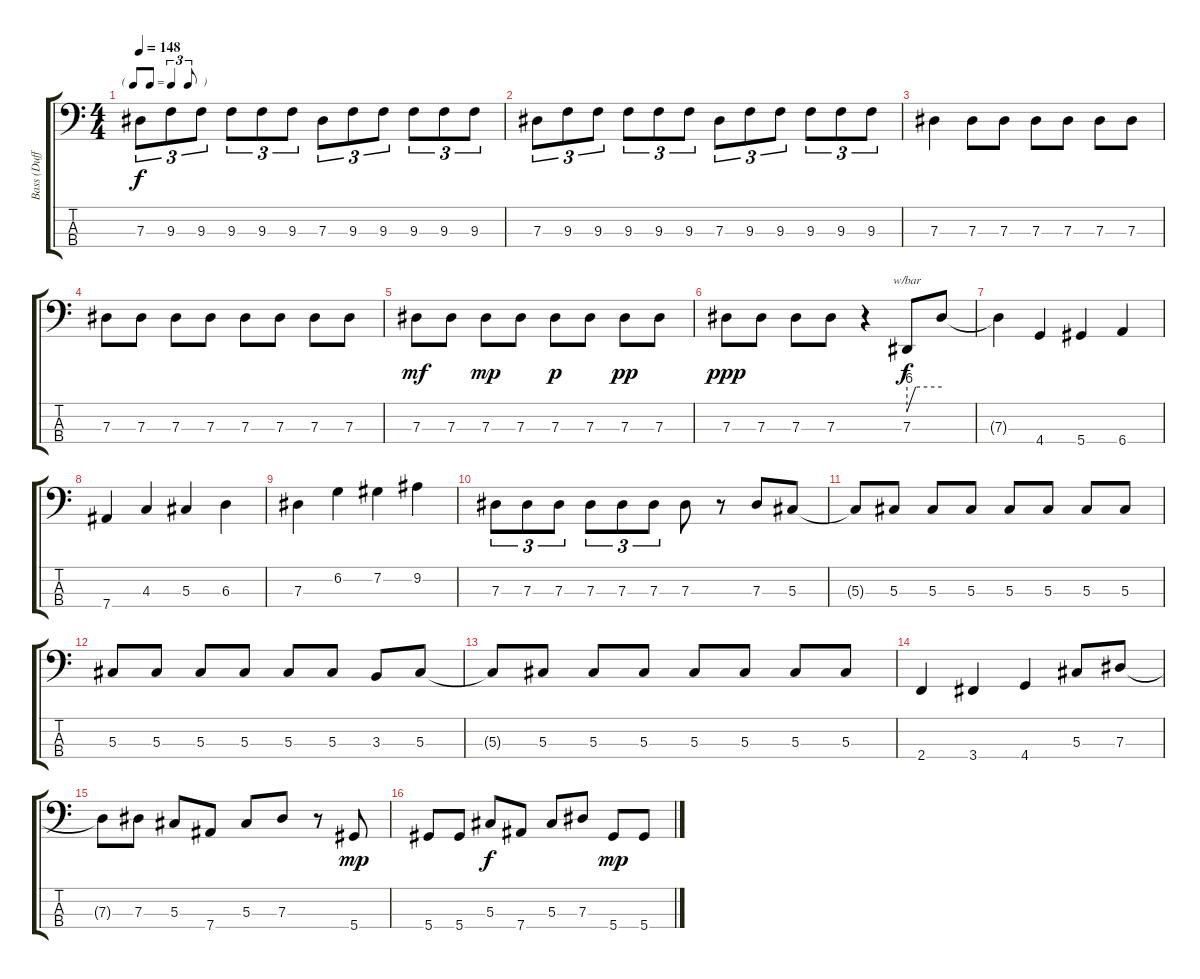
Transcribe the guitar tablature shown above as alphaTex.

\track ("Bass (Duff)" "Bass (Duff") {instrument electricbasspick}
\staff {score tabs}
\tuning (Gb2 Db2 Ab1 Eb1) {hide}
\ts (4 4)
\tf triplet8th
\tempo 148
\clef f4
\ks c
7.3.8{tu (3 2) dy f} 9.3.8{tu (3 2)} 9.3.8{tu (3 2)} 9.3.8{tu (3 2)} 9.3.8{tu (3 2)} 9.3.8{tu (3 2)} 7.3.8{tu (3 2)} 9.3.8{tu (3 2)} 9.3.8{tu (3 2)} 9.3.8{tu (3 2)} 9.3.8{tu (3 2)} 9.3.8{tu (3 2)} |
7.3.8{tu (3 2)} 9.3.8{tu (3 2)} 9.3.8{tu (3 2)} 9.3.8{tu (3 2)} 9.3.8{tu (3 2)} 9.3.8{tu (3 2)} 7.3.8{tu (3 2)} 9.3.8{tu (3 2)} 9.3.8{tu (3 2)} 9.3.8{tu (3 2)} 9.3.8{tu (3 2)} 9.3.8{tu (3 2)} |
7.3.4 7.3.8 7.3.8 7.3.8 7.3.8 7.3.8 7.3.8 |
7.3.8 7.3.8 7.3.8 7.3.8 7.3.8 7.3.8 7.3.8 7.3.8 |
7.3.8{dy mf} 7.3.8 7.3.8{dy mp} 7.3.8 7.3.8{dy p} 7.3.8 7.3.8{dy pp} 7.3.8 |
7.3.8{dy ppp} 7.3.8 7.3.8 7.3.8 r.4 7.3.8{tbe (custom default 0 -24 15 0 60 0) dy f} 7.3{t}.8 |
7.3{t}.4 4.4.4 5.4.4 6.4.4 |
7.4.4 4.3.4 5.3.4 6.3.4 |
7.3.4 6.2.4 7.2.4 9.2.4 |
7.3.8{tu (3 2)} 7.3.8{tu (3 2)} 7.3.8{tu (3 2)} 7.3.8{tu (3 2)} 7.3.8{tu (3 2)} 7.3.8{tu (3 2)} 7.3.8 r.8 7.3.8 5.3.8 |
5.3{t}.8 5.3.8 5.3.8 5.3.8 5.3.8 5.3.8 5.3.8 5.3.8 |
5.3.8 5.3.8 5.3.8 5.3.8 5.3.8 5.3.8 3.3.8 5.3.8 |
5.3{t}.8 5.3.8 5.3.8 5.3.8 5.3.8 5.3.8 5.3.8 5.3.8 |
2.4.4 3.4.4 4.4.4 5.3.8 7.3.8 |
7.3{t}.8 7.3.8 5.3.8 7.4.8 5.3.8 7.3.8 r.8 5.4.8{dy mp} |
5.4.8 5.4.8 5.3.8{dy f} 7.4.8 5.3.8 7.3.8 5.4.8{dy mp} 5.4.8
